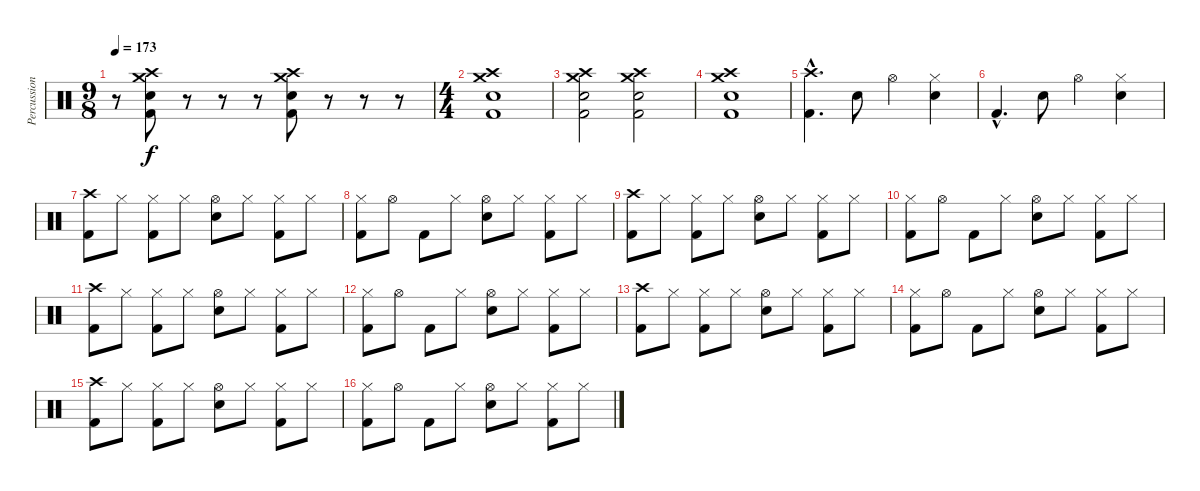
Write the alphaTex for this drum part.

\track ("Percussion" "Percussion") {instrument percussion}
\staff {score}
\articulation defaults
\ts (9 8)
\tempo 173
\clef neutral
\ks c
r.8{dy f} ("Crash high (hit)" "Crash medium (hit)" "Electric Snare (hit)" "Kick (hit) 2").8 r.8 r.8 r.8 ("Crash high (hit)" "Crash medium (hit)" "Electric Snare (hit)" "Kick (hit) 2").8 r.8 r.8 r.8 |
\ts (4 4)
("Crash high (hit)" "Crash medium (hit)" "Electric Snare (hit)" "Kick (hit) 2").1 |
("Crash high (hit)" "Crash medium (hit)" "Electric Snare (hit)" "Kick (hit) 2").2 ("Crash high (hit)" "Crash medium (hit)" "Electric Snare (hit)" "Kick (hit) 2").2 |
("Crash high (hit)" "Crash medium (hit)" "Electric Snare (hit)" "Kick (hit) 2").1 |
("Crash high (hit)"{hac} "Kick (hit) 2"{hac}).4{d} "Electric Snare (hit)".8 "Hi-Hat (open)".4 ("Hi-Hat (closed)" "Electric Snare (hit)").4 |
"Kick (hit) 2"{hac}.4{d} "Electric Snare (hit)".8 "Hi-Hat (open)".4 ("Hi-Hat (closed)" "Electric Snare (hit)").4 |
("Crash high (hit)" "Kick (hit) 2").8 "Hi-Hat (closed)".8 ("Hi-Hat (closed)" "Kick (hit) 2").8 "Hi-Hat (closed)".8 ("Hi-Hat (open)" "Electric Snare (hit)").8 "Hi-Hat (closed)".8 ("Hi-Hat (closed)" "Kick (hit) 2").8 "Hi-Hat (closed)".8 |
("Hi-Hat (closed)" "Kick (hit) 2").8 "Hi-Hat (open)".8 "Kick (hit) 2".8 "Hi-Hat (closed)".8 ("Hi-Hat (open)" "Electric Snare (hit)").8 "Hi-Hat (closed)".8 ("Hi-Hat (closed)" "Kick (hit) 2").8 "Hi-Hat (closed)".8 |
("Crash high (hit)" "Kick (hit) 2").8 "Hi-Hat (closed)".8 ("Hi-Hat (closed)" "Kick (hit) 2").8 "Hi-Hat (closed)".8 ("Hi-Hat (open)" "Electric Snare (hit)").8 "Hi-Hat (closed)".8 ("Hi-Hat (closed)" "Kick (hit) 2").8 "Hi-Hat (closed)".8 |
("Hi-Hat (closed)" "Kick (hit) 2").8 "Hi-Hat (open)".8 "Kick (hit) 2".8 "Hi-Hat (closed)".8 ("Hi-Hat (open)" "Electric Snare (hit)").8 "Hi-Hat (closed)".8 ("Hi-Hat (closed)" "Kick (hit) 2").8 "Hi-Hat (closed)".8 |
("Crash high (hit)" "Kick (hit) 2").8 "Hi-Hat (closed)".8 ("Hi-Hat (closed)" "Kick (hit) 2").8 "Hi-Hat (closed)".8 ("Hi-Hat (open)" "Electric Snare (hit)").8 "Hi-Hat (closed)".8 ("Hi-Hat (closed)" "Kick (hit) 2").8 "Hi-Hat (closed)".8 |
("Hi-Hat (closed)" "Kick (hit) 2").8 "Hi-Hat (open)".8 "Kick (hit) 2".8 "Hi-Hat (closed)".8 ("Hi-Hat (open)" "Electric Snare (hit)").8 "Hi-Hat (closed)".8 ("Hi-Hat (closed)" "Kick (hit) 2").8 "Hi-Hat (closed)".8 |
("Crash high (hit)" "Kick (hit) 2").8 "Hi-Hat (closed)".8 ("Hi-Hat (closed)" "Kick (hit) 2").8 "Hi-Hat (closed)".8 ("Hi-Hat (open)" "Electric Snare (hit)").8 "Hi-Hat (closed)".8 ("Hi-Hat (closed)" "Kick (hit) 2").8 "Hi-Hat (closed)".8 |
("Hi-Hat (closed)" "Kick (hit) 2").8 "Hi-Hat (open)".8 "Kick (hit) 2".8 "Hi-Hat (closed)".8 ("Hi-Hat (open)" "Electric Snare (hit)").8 "Hi-Hat (closed)".8 ("Hi-Hat (closed)" "Kick (hit) 2").8 "Hi-Hat (closed)".8 |
("Crash high (hit)" "Kick (hit) 2").8 "Hi-Hat (closed)".8 ("Hi-Hat (closed)" "Kick (hit) 2").8 "Hi-Hat (closed)".8 ("Hi-Hat (open)" "Electric Snare (hit)").8 "Hi-Hat (closed)".8 ("Hi-Hat (closed)" "Kick (hit) 2").8 "Hi-Hat (closed)".8 |
("Hi-Hat (closed)" "Kick (hit) 2").8 "Hi-Hat (open)".8 "Kick (hit) 2".8 "Hi-Hat (closed)".8 ("Hi-Hat (open)" "Electric Snare (hit)").8 "Hi-Hat (closed)".8 ("Hi-Hat (closed)" "Kick (hit) 2").8 "Hi-Hat (closed)".8
